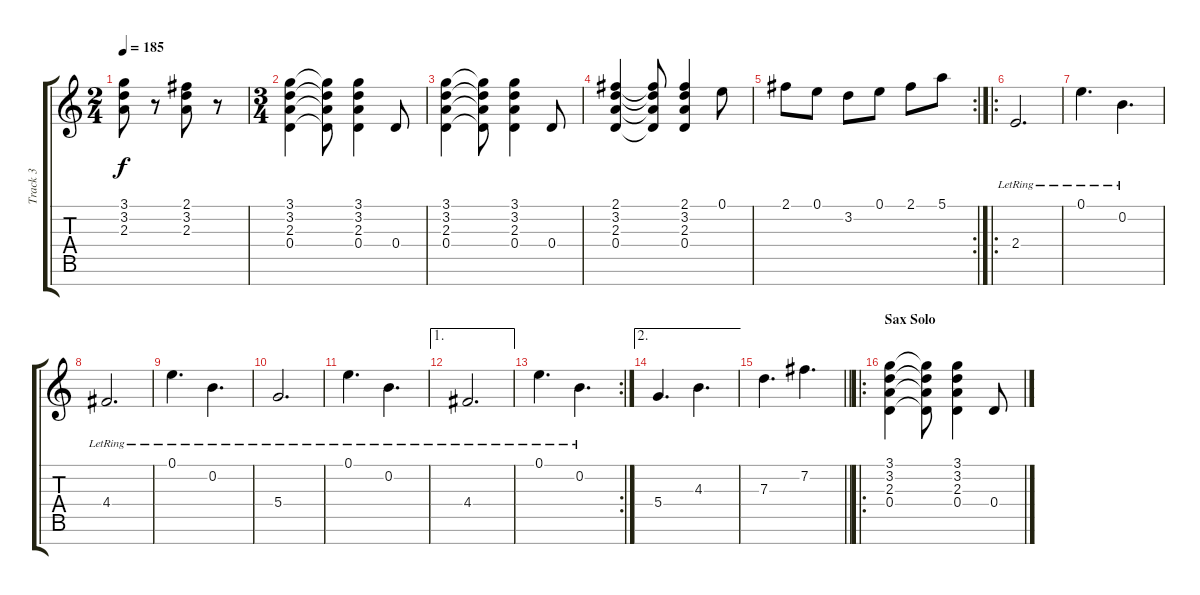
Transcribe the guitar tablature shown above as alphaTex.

\track ("Track 3" "Track 3") {instrument distortionguitar}
\staff {score tabs}
\tuning (E4 B3 G3 D3 A2 E2 B1) {hide}
\ts (2 4)
\tempo 185
\clef g2
\ks c
(3.1 3.2 2.3).8{dy f} r.8 (2.1 3.2 2.3).8 r.8 |
\ts (3 4)
(3.1 3.2 2.3 0.4).4 (3.1{t} 3.2{t} 2.3{t} 0.4{t}).8 (3.1 3.2 2.3 0.4).4 0.4.8 |
(3.1 3.2 2.3 0.4).4 (3.1{t} 3.2{t} 2.3{t} 0.4{t}).8 (3.1 3.2 2.3 0.4).4 0.4.8 |
(2.1 3.2 2.3 0.4).4 (2.1{t} 3.2{t} 2.3{t} 0.4{t}).8 (2.1 3.2 2.3 0.4).4 0.1.8 |
\rc 2
2.1.8 0.1.8 3.2.8 0.1.8 2.1.8 5.1.8 |
\ro
2.4{lr}.2{d} |
0.1{lr}.4{d} 0.2{lr}.4{d} |
4.4{lr}.2{d} |
0.1{lr}.4{d} 0.2{lr}.4{d} |
5.4{lr}.2{d} |
0.1{lr}.4{d} 0.2{lr}.4{d} |
\ae 1
4.4{lr}.2{d} |
\rc 2
0.1{lr}.4{d} 0.2{lr}.4{d} |
\ae 2
5.4.4{d} 4.3.4{d} |
\barLineRight lightlight
7.3.4{d} 7.2.4{d} |
\ro
\section ("" "Sax Solo")
(3.1 3.2 2.3 0.4).4 (3.1{t} 3.2{t} 2.3{t} 0.4{t}).8 (3.1 3.2 2.3 0.4).4 0.4.8
